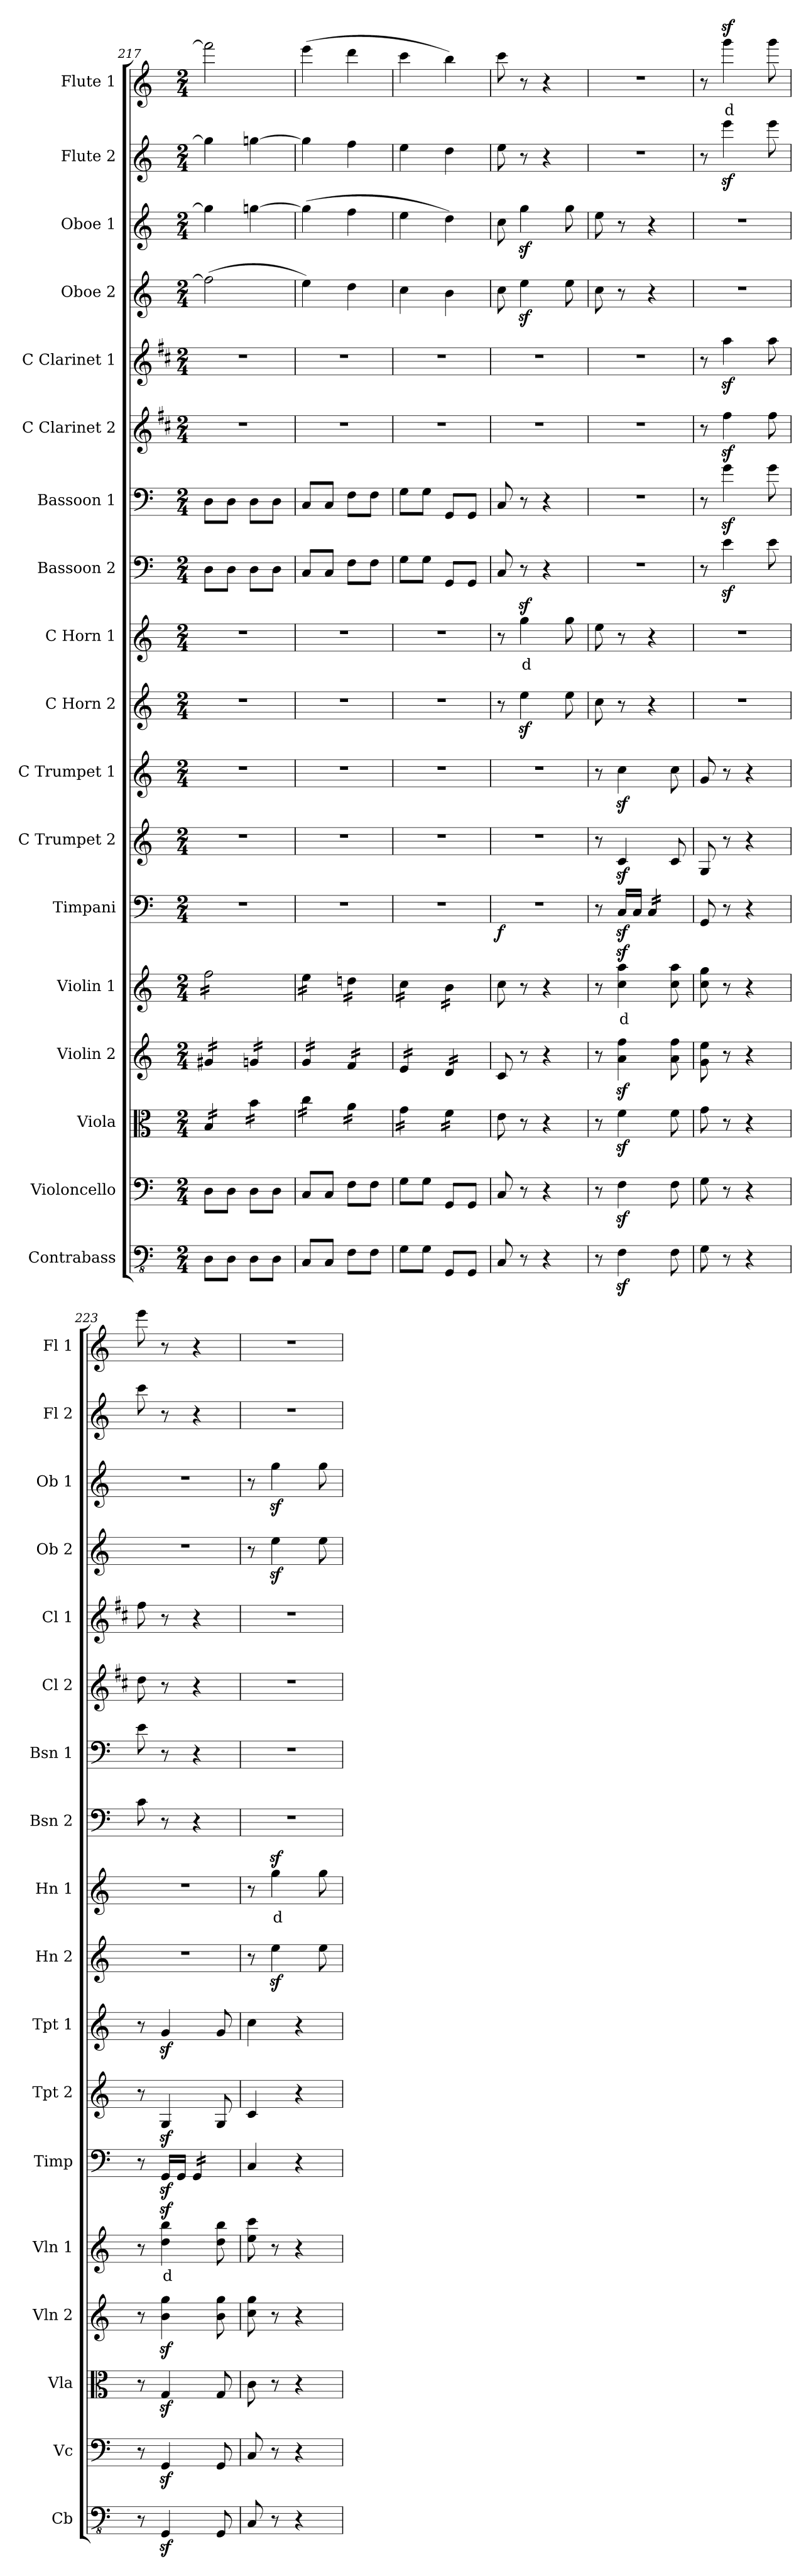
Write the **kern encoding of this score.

**kern	**kern	**kern	**kern	**kern	**text	**kern	**dynam	**kern	**kern	**kern	**kern	**text	**kern	**kern	**kern	**kern	**kern	**kern	**kern	**kern	**text
*part18	*part17	*part16	*part15	*part14	*part14	*part13	*part13	*part12	*part11	*part10	*part9	*part9	*part8	*part7	*part6	*part5	*part4	*part3	*part2	*part1	*part1
*staff18	*staff17	*staff16	*staff15	*staff14	*staff14	*staff13	*staff13	*staff12	*staff11	*staff10	*staff9	*staff9	*staff8	*staff7	*staff6	*staff5	*staff4	*staff3	*staff2	*staff1	*staff1
*I"Contrabass	*I"Violoncello	*I"Viola	*I"Violin 2	*I"Violin 1	*	*I"Timpani	*	*I"C Trumpet 2	*I"C Trumpet 1	*I"C Horn 2	*I"C Horn 1	*	*I"Bassoon 2	*I"Bassoon 1	*I"C Clarinet 2	*I"C Clarinet 1	*I"Oboe 2	*I"Oboe 1	*I"Flute 2	*I"Flute 1	*
*I'Cb	*I'Vc	*I'Vla	*I'Vln 2	*I'Vln 1	*	*I'Timp	*	*I'Tpt 2	*I'Tpt 1	*I'Hn 2	*I'Hn 1	*	*I'Bsn 2	*I'Bsn 1	*I'Cl 2	*I'Cl 1	*I'Ob 2	*I'Ob 1	*I'Fl 2	*I'Fl 1	*
*clefFv4	*clefF4	*clefC3	*clefG2	*clefG2	*	*clefF4	*	*clefG2	*clefG2	*clefG2	*clefG2	*	*clefF4	*clefF4	*clefG2	*clefG2	*clefG2	*clefG2	*clefG2	*clefG2	*
*	*	*	*	*	*	*	*	*	*	*ITrd7c12	*ITrd7c12	*	*	*	*ITrd1c2	*ITrd1c2	*	*	*	*	*
*k[]	*k[]	*k[]	*k[]	*k[]	*	*k[]	*	*k[]	*k[]	*k[]	*k[]	*	*k[]	*k[]	*k[]	*k[]	*k[]	*k[]	*k[]	*k[]	*
*M2/4	*M2/4	*M2/4	*M2/4	*M2/4	*	*M2/4	*	*M2/4	*M2/4	*M2/4	*M2/4	*	*M2/4	*M2/4	*M2/4	*M2/4	*M2/4	*M2/4	*M2/4	*M2/4	*
=217	=217	=217	=217	=217	=217	=217	=217	=217	=217	=217	=217	=217	=217	=217	=217	=217	=217	=217	=217	=217	=217
*	*	*tremolo	*	*	*	*	*	*	*	*	*	*	*	*	*	*	*	*	*	*	*
*	*	*	*tremolo	*	*	*	*	*	*	*	*	*	*	*	*	*	*	*	*	*	*
*	*	*	*	*tremolo	*	*	*	*	*	*	*	*	*	*	*	*	*	*	*	*	*
8DD\L	8D\L	16B/LL	16g#X/LL	16ff\LL	.	2r	.	2r	2r	2r	2r	.	8D\L	8D\L	2r	2r	(2ff\]	4gg#\]	4gg#\]	2fff\]	.
.	.	16B/	16g#X/	16ff\	.	.	.	.	.	.	.	.	.	.	.	.	.	.	.	.	.
8DD\J	8D\J	16B/	16g#X/	16ff\	.	.	.	.	.	.	.	.	8D\J	8D\J	.	.	.	.	.	.	.
.	.	16B/JJ	16g#X/JJ	16ff\	.	.	.	.	.	.	.	.	.	.	.	.	.	.	.	.	.
8DD\L	8D\L	16b\LL	16gn/LL	16ff\	.	.	.	.	.	.	.	.	8D\L	8D\L	.	.	.	[4ggn\	[4ggn\	.	.
.	.	16b\	16gn/	16ff\	.	.	.	.	.	.	.	.	.	.	.	.	.	.	.	.	.
8DD\J	8D\J	16b\	16gn/	16ff\	.	.	.	.	.	.	.	.	8D\J	8D\J	.	.	.	.	.	.	.
.	.	16b\JJ	16gn/JJ	16ff\JJ	.	.	.	.	.	.	.	.	.	.	.	.	.	.	.	.	.
=218	=218	=218	=218	=218	=218	=218	=218	=218	=218	=218	=218	=218	=218	=218	=218	=218	=218	=218	=218	=218	=218
8CC/L	8C/L	16cc\LL	16g/LL	16ee\LL	.	2r	.	2r	2r	2r	2r	.	8C/L	8C/L	2r	2r	4ee\)	(4gg\]	4gg\]	(4eee\	.
.	.	16cc\	16g/	16ee\	.	.	.	.	.	.	.	.	.	.	.	.	.	.	.	.	.
8CC/J	8C/J	16cc\	16g/	16ee\	.	.	.	.	.	.	.	.	8C/J	8C/J	.	.	.	.	.	.	.
.	.	16cc\JJ	16g/JJ	16ee\JJ	.	.	.	.	.	.	.	.	.	.	.	.	.	.	.	.	.
8FF\L	8F\L	16a\LL	16f/LL	16ddn\LL	.	.	.	.	.	.	.	.	8F\L	8F\L	.	.	4dd\	4ff\	4ff\	4ddd\	.
.	.	16a\	16f/	16ddn\	.	.	.	.	.	.	.	.	.	.	.	.	.	.	.	.	.
8FF\J	8F\J	16a\	16f/	16ddn\	.	.	.	.	.	.	.	.	8F\J	8F\J	.	.	.	.	.	.	.
.	.	16a\JJ	16f/JJ	16ddn\JJ	.	.	.	.	.	.	.	.	.	.	.	.	.	.	.	.	.
=219	=219	=219	=219	=219	=219	=219	=219	=219	=219	=219	=219	=219	=219	=219	=219	=219	=219	=219	=219	=219	=219
8GG\L	8G\L	16g\LL	16e/LL	16cc\LL	.	2r	.	2r	2r	2r	2r	.	8G\L	8G\L	2r	2r	4cc\	4ee\	4ee\	4ccc\	.
.	.	16g\	16e/	16cc\	.	.	.	.	.	.	.	.	.	.	.	.	.	.	.	.	.
8GG\J	8G\J	16g\	16e/	16cc\	.	.	.	.	.	.	.	.	8G\J	8G\J	.	.	.	.	.	.	.
.	.	16g\JJ	16e/JJ	16cc\JJ	.	.	.	.	.	.	.	.	.	.	.	.	.	.	.	.	.
8GGG/L	8GG/L	16f\LL	16d/LL	16b\LL	.	.	.	.	.	.	.	.	8GG/L	8GG/L	.	.	4b\	4dd\)	4dd\	4bb\)	.
.	.	16f\	16d/	16b\	.	.	.	.	.	.	.	.	.	.	.	.	.	.	.	.	.
8GGG/J	8GG/J	16f\	16d/	16b\	.	.	.	.	.	.	.	.	8GG/J	8GG/J	.	.	.	.	.	.	.
.	.	16f\JJ	16d/JJ	16b\JJ	.	.	.	.	.	.	.	.	.	.	.	.	.	.	.	.	.
*	*	*	*	*Xtremolo	*	*	*	*	*	*	*	*	*	*	*	*	*	*	*	*	*
*	*	*	*Xtremolo	*	*	*	*	*	*	*	*	*	*	*	*	*	*	*	*	*	*
*	*	*Xtremolo	*	*	*	*	*	*	*	*	*	*	*	*	*	*	*	*	*	*	*
=220	=220	=220	=220	=220	=220	=220	=220	=220	=220	=220	=220	=220	=220	=220	=220	=220	=220	=220	=220	=220	=220
!	!	!	!	!	!	!	!LO:DY:b	!	!	!	!	!	!	!	!	!	!	!	!	!	!
8CC/	8C/	8e\	8c/	8cc\	.	2r	f	2r	2r	8r	8r	.	8C/	8C/	2r	2r	8cc\	8cc\	8ee\	8ccc\	.
!	!	!	!	!	!	!	!	!	!	!	!	!LO:LY:b:color=#FF0000	!	!	!	!	!	!	!	!	!
8r	8r	8r	8r	8r	.	.	.	.	.	4ez<\	4gz<\	d	8r	8r	.	.	4eez<\	4ggz<\	8r	8r	.
4r	4r	4r	4r	4r	.	.	.	.	.	.	.	.	4r	4r	.	.	.	.	4r	4r	.
.	.	.	.	.	.	.	.	.	.	8e\	8g\	.	.	.	.	.	8ee\	8gg\	.	.	.
=221	=221	=221	=221	=221	=221	=221	=221	=221	=221	=221	=221	=221	=221	=221	=221	=221	=221	=221	=221	=221	=221
8r	8r	8r	8r	8r	.	8r	.	8r	8r	8c\	8e\	.	2r	2r	2r	2r	8cc\	8ee\	2r	2r	.
!	!	!	!	!	!LO:LY:b:color=#FF0000	!	!	!	!	!	!	!	!	!	!	!	!	!	!	!	!
4FFz<\	4Fz<\	4fz<\	4a\z< 4ff\z<	4cc\z< 4aa\z<	d	16Cz</LL	.	4cz</	4ccz<\	8r	8r	.	.	.	.	.	8r	8r	.	.	.
.	.	.	.	.	.	16C/JJ	.	.	.	.	.	.	.	.	.	.	.	.	.	.	.
*	*	*	*	*	*	*tremolo	*	*	*	*	*	*	*	*	*	*	*	*	*	*	*
.	.	.	.	.	.	16C/LL	.	.	.	4r	4r	.	.	.	.	.	4r	4r	.	.	.
.	.	.	.	.	.	16C/	.	.	.	.	.	.	.	.	.	.	.	.	.	.	.
8FF\	8F\	8f\	8a\ 8ff\	8cc\ 8aa\	.	16C/	.	8c/	8cc\	.	.	.	.	.	.	.	.	.	.	.	.
.	.	.	.	.	.	16C/JJ	.	.	.	.	.	.	.	.	.	.	.	.	.	.	.
*	*	*	*	*	*	*Xtremolo	*	*	*	*	*	*	*	*	*	*	*	*	*	*	*
=222	=222	=222	=222	=222	=222	=222	=222	=222	=222	=222	=222	=222	=222	=222	=222	=222	=222	=222	=222	=222	=222
8GG\	8G\	8g\	8g\ 8ee\	8cc\ 8gg\	.	8GG/	.	8G/	8g/	2r	2r	.	8r	8r	8r	8r	2r	2r	8r	8r	.
!	!	!	!	!	!	!	!	!	!	!	!	!	!	!	!	!	!	!	!	!	!LO:LY:b:color=#FF0000
8r	8r	8r	8r	8r	.	8r	.	8r	8r	.	.	.	4ez<\	4gz<\	4eez<\	4ggz<\	.	.	4eeez<\	4gggz<\	d
4r	4r	4r	4r	4r	.	4r	.	4r	4r	.	.	.	.	.	.	.	.	.	.	.	.
.	.	.	.	.	.	.	.	.	.	.	.	.	8e\	8g\	8ee\	8gg\	.	.	8eee\	8ggg\	.
=223	=223	=223	=223	=223	=223	=223	=223	=223	=223	=223	=223	=223	=223	=223	=223	=223	=223	=223	=223	=223	=223
8r	8r	8r	8r	8r	.	8r	.	8r	8r	2r	2r	.	8c\	8e\	8cc\	8ee\	2r	2r	8ccc\	8eee\	.
!	!	!	!	!	!LO:LY:b:color=#FF0000	!	!	!	!	!	!	!	!	!	!	!	!	!	!	!	!
4GGGz</	4GGz</	4Gz</	4b\z< 4gg\z<	4dd\z< 4bb\z<	d	16GGz</LL	.	4Gz</	4gz</	.	.	.	8r	8r	8r	8r	.	.	8r	8r	.
.	.	.	.	.	.	16GG/JJ	.	.	.	.	.	.	.	.	.	.	.	.	.	.	.
*	*	*	*	*	*	*tremolo	*	*	*	*	*	*	*	*	*	*	*	*	*	*	*
.	.	.	.	.	.	16GG/LL	.	.	.	.	.	.	4r	4r	4r	4r	.	.	4r	4r	.
.	.	.	.	.	.	16GG/	.	.	.	.	.	.	.	.	.	.	.	.	.	.	.
8GGG/	8GG/	8G/	8b\ 8gg\	8dd\ 8bb\	.	16GG/	.	8G/	8g/	.	.	.	.	.	.	.	.	.	.	.	.
.	.	.	.	.	.	16GG/JJ	.	.	.	.	.	.	.	.	.	.	.	.	.	.	.
*	*	*	*	*	*	*Xtremolo	*	*	*	*	*	*	*	*	*	*	*	*	*	*	*
=224	=224	=224	=224	=224	=224	=224	=224	=224	=224	=224	=224	=224	=224	=224	=224	=224	=224	=224	=224	=224	=224
8CC/	8C/	8c\	8cc\ 8gg\	8ee\ 8ccc\	.	4C/	.	4c/	4cc\	8r	8r	.	2r	2r	2r	2r	8r	8r	2r	2r	.
!	!	!	!	!	!	!	!	!	!	!	!	!LO:LY:b:color=#FF0000	!	!	!	!	!	!	!	!	!
8r	8r	8r	8r	8r	.	.	.	.	.	4ez<\	4gz<\	d	.	.	.	.	4eez<\	4ggz<\	.	.	.
4r	4r	4r	4r	4r	.	4r	.	4r	4r	.	.	.	.	.	.	.	.	.	.	.	.
.	.	.	.	.	.	.	.	.	.	8e\	8g\	.	.	.	.	.	8ee\	8gg\	.	.	.
=	=	=	=	=	=	=	=	=	=	=	=	=	=	=	=	=	=	=	=	=	=
*-	*-	*-	*-	*-	*-	*-	*-	*-	*-	*-	*-	*-	*-	*-	*-	*-	*-	*-	*-	*-	*-
